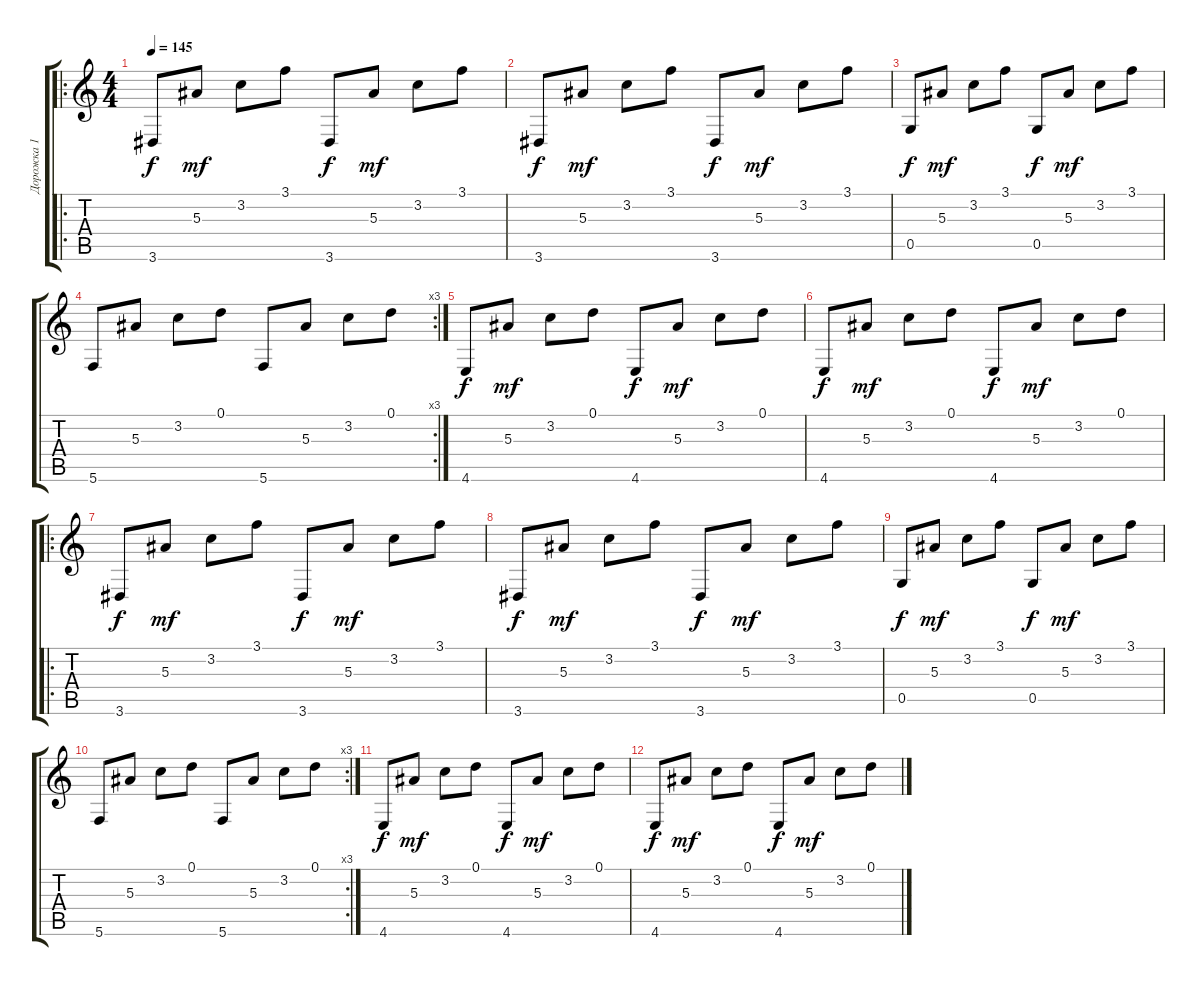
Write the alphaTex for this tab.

\track ("Дорожка 1" "Дорожка 1") {instrument electricguitarjazz}
\staff {score tabs}
\tuning (D4 A3 F3 C3 G2 C2) {hide}
\ro
\ts (4 4)
\tempo 145
\clef g2
\ks c
3.6.8{dy f} 5.3.8{dy mf} 3.2.8 3.1.8 3.6.8{dy f} 5.3.8{dy mf} 3.2.8 3.1.8 |
3.6.8{dy f} 5.3.8{dy mf} 3.2.8 3.1.8 3.6.8{dy f} 5.3.8{dy mf} 3.2.8 3.1.8 |
0.5.8{dy f} 5.3.8{dy mf} 3.2.8 3.1.8 0.5.8{dy f} 5.3.8{dy mf} 3.2.8 3.1.8 |
\rc 3
5.6.8 5.3.8 3.2.8 0.1.8 5.6.8 5.3.8 3.2.8 0.1.8 |
4.6.8{dy f} 5.3.8{dy mf} 3.2.8 0.1.8 4.6.8{dy f} 5.3.8{dy mf} 3.2.8 0.1.8 |
4.6.8{dy f} 5.3.8{dy mf} 3.2.8 0.1.8 4.6.8{dy f} 5.3.8{dy mf} 3.2.8 0.1.8 |
\ro
3.6.8{dy f} 5.3.8{dy mf} 3.2.8 3.1.8 3.6.8{dy f} 5.3.8{dy mf} 3.2.8 3.1.8 |
3.6.8{dy f} 5.3.8{dy mf} 3.2.8 3.1.8 3.6.8{dy f} 5.3.8{dy mf} 3.2.8 3.1.8 |
0.5.8{dy f} 5.3.8{dy mf} 3.2.8 3.1.8 0.5.8{dy f} 5.3.8{dy mf} 3.2.8 3.1.8 |
\rc 3
5.6.8 5.3.8 3.2.8 0.1.8 5.6.8 5.3.8 3.2.8 0.1.8 |
4.6.8{dy f} 5.3.8{dy mf} 3.2.8 0.1.8 4.6.8{dy f} 5.3.8{dy mf} 3.2.8 0.1.8 |
4.6.8{dy f} 5.3.8{dy mf} 3.2.8 0.1.8 4.6.8{dy f} 5.3.8{dy mf} 3.2.8 0.1.8
